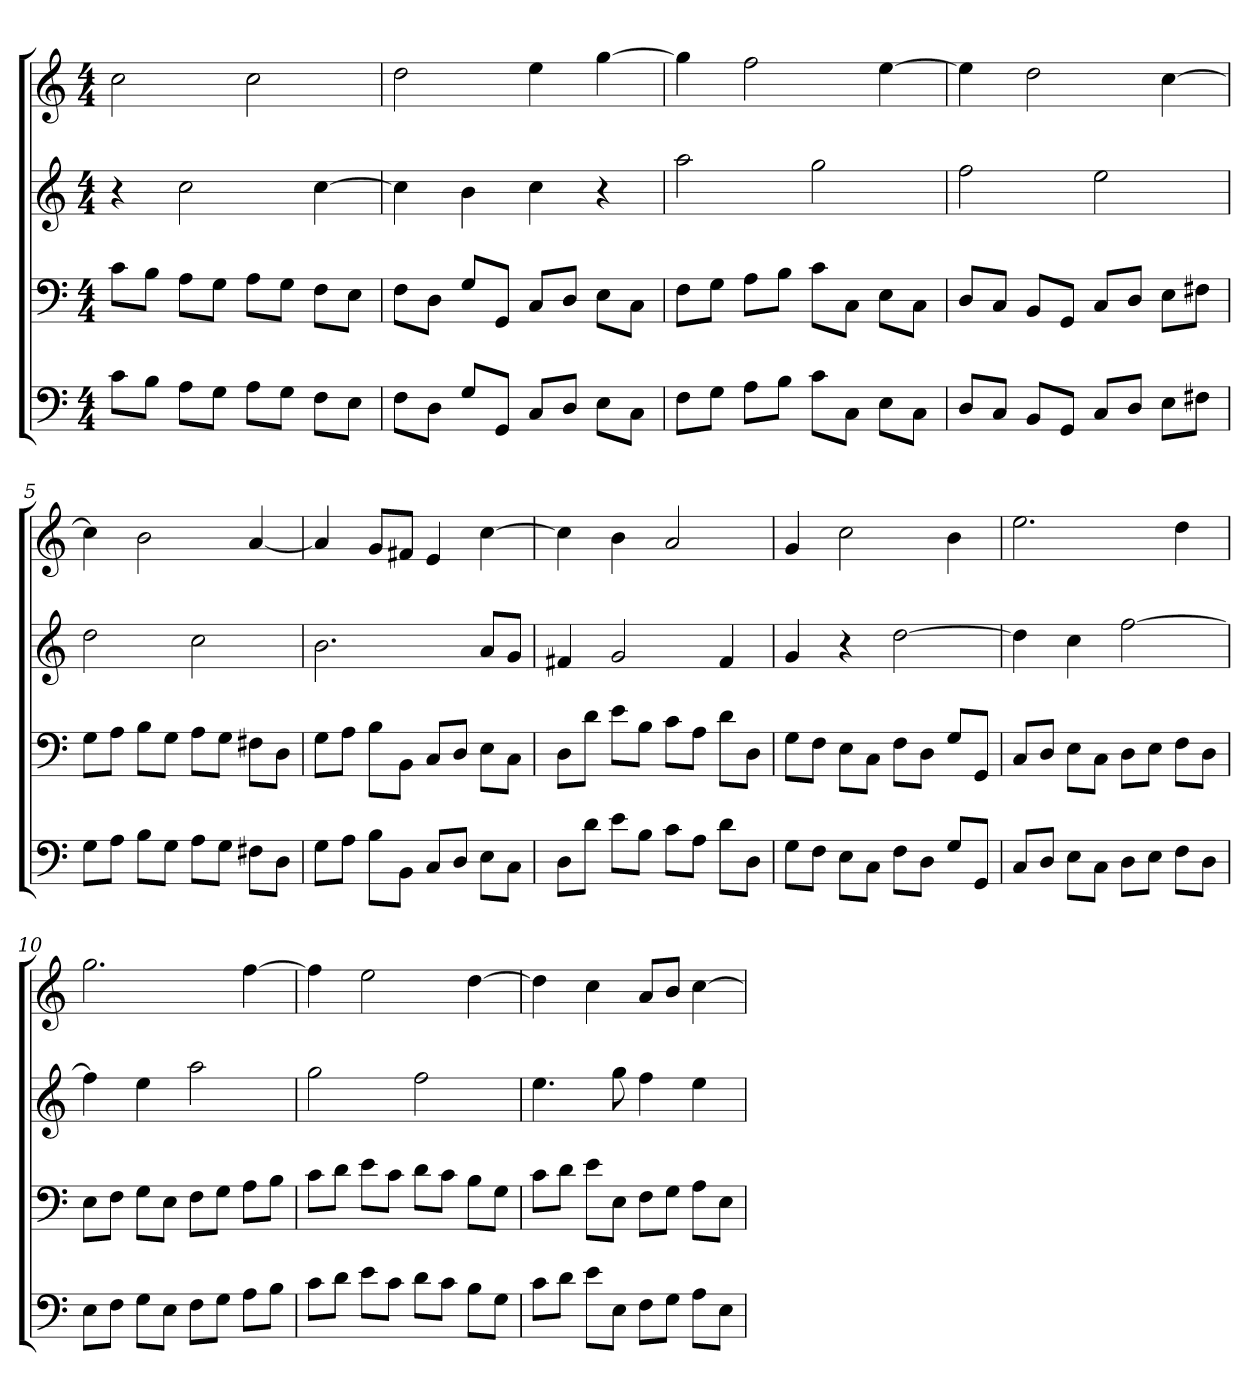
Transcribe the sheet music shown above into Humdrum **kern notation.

**kern	**kern	**kern	**kern
*part4	*part3	*part2	*part1
*staff4	*staff3	*staff2	*staff1
*k[]	*k[]	*k[]	*k[]
*C:	*C:	*C:	*C:
*M4/4	*M4/4	*M4/4	*M4/4
=1	=1	=1	=1
8cL	8cL	4r	2cc
8BJ	8BJ	.	.
8AL	8AL	2cc	.
8GJ	8GJ	.	.
8AL	8AL	.	2cc
8GJ	8GJ	.	.
8FL	8FL	[4cc	.
8EJ	8EJ	.	.
=2	=2	=2	=2
8FL	8FL	4cc]	2dd
8DJ	8DJ	.	.
8GL	8GL	4b	.
8GGJ	8GGJ	.	.
8CL	8CL	4cc	4ee
8DJ	8DJ	.	.
8EL	8EL	4r	[4gg
8CJ	8CJ	.	.
=3	=3	=3	=3
8FL	8FL	2aa	4gg]
8GJ	8GJ	.	.
8AL	8AL	.	2ff
8BJ	8BJ	.	.
8cL	8cL	2gg	.
8CJ	8CJ	.	.
8EL	8EL	.	[4ee
8CJ	8CJ	.	.
=4	=4	=4	=4
8DL	8DL	2ff	4ee]
8CJ	8CJ	.	.
8BBL	8BBL	.	2dd
8GGJ	8GGJ	.	.
8CL	8CL	2ee	.
8DJ	8DJ	.	.
8EL	8EL	.	[4cc
8F#XJ	8F#XJ	.	.
=5	=5	=5	=5
8GL	8GL	2dd	4cc]
8AJ	8AJ	.	.
8BL	8BL	.	2b
8GJ	8GJ	.	.
8AL	8AL	2cc	.
8GJ	8GJ	.	.
8F#XL	8F#XL	.	[4a
8DJ	8DJ	.	.
=6	=6	=6	=6
8GL	8GL	2.b	4a]
8AJ	8AJ	.	.
8BL	8BL	.	8gL
8BBJ	8BBJ	.	8f#XJ
8CL	8CL	.	4e
8DJ	8DJ	.	.
8EL	8EL	8aL	[4cc
8CJ	8CJ	8gJ	.
=7	=7	=7	=7
8DL	8DL	4f#X	4cc]
8dJ	8dJ	.	.
8eL	8eL	2g	4b
8BJ	8BJ	.	.
8cL	8cL	.	2a
8AJ	8AJ	.	.
8dL	8dL	4f#	.
8DJ	8DJ	.	.
=8	=8	=8	=8
8GL	8GL	4g	4g
8FJ	8FJ	.	.
8EL	8EL	4r	2cc
8CJ	8CJ	.	.
8FL	8FL	[2dd	.
8DJ	8DJ	.	.
8GL	8GL	.	4b
8GGJ	8GGJ	.	.
=9	=9	=9	=9
8CL	8CL	4dd]	2.ee
8DJ	8DJ	.	.
8EL	8EL	4cc	.
8CJ	8CJ	.	.
8DL	8DL	[2ff	.
8EJ	8EJ	.	.
8FL	8FL	.	4dd
8DJ	8DJ	.	.
=10	=10	=10	=10
8EL	8EL	4ff]	2.gg
8FJ	8FJ	.	.
8GL	8GL	4ee	.
8EJ	8EJ	.	.
8FL	8FL	2aa	.
8GJ	8GJ	.	.
8AL	8AL	.	[4ff
8BJ	8BJ	.	.
=11	=11	=11	=11
8cL	8cL	2gg	4ff]
8dJ	8dJ	.	.
8eL	8eL	.	2ee
8cJ	8cJ	.	.
8dL	8dL	2ff	.
8cJ	8cJ	.	.
8BL	8BL	.	[4dd
8GJ	8GJ	.	.
=12	=12	=12	=12
8cL	8cL	4.ee	4dd]
8dJ	8dJ	.	.
8eL	8eL	.	4cc
8EJ	8EJ	8gg	.
8FL	8FL	4ff	8aL
8GJ	8GJ	.	8bJ
8AL	8AL	4ee	[4cc
8EJ	8EJ	.	.
=	=	=	=
*-	*-	*-	*-
